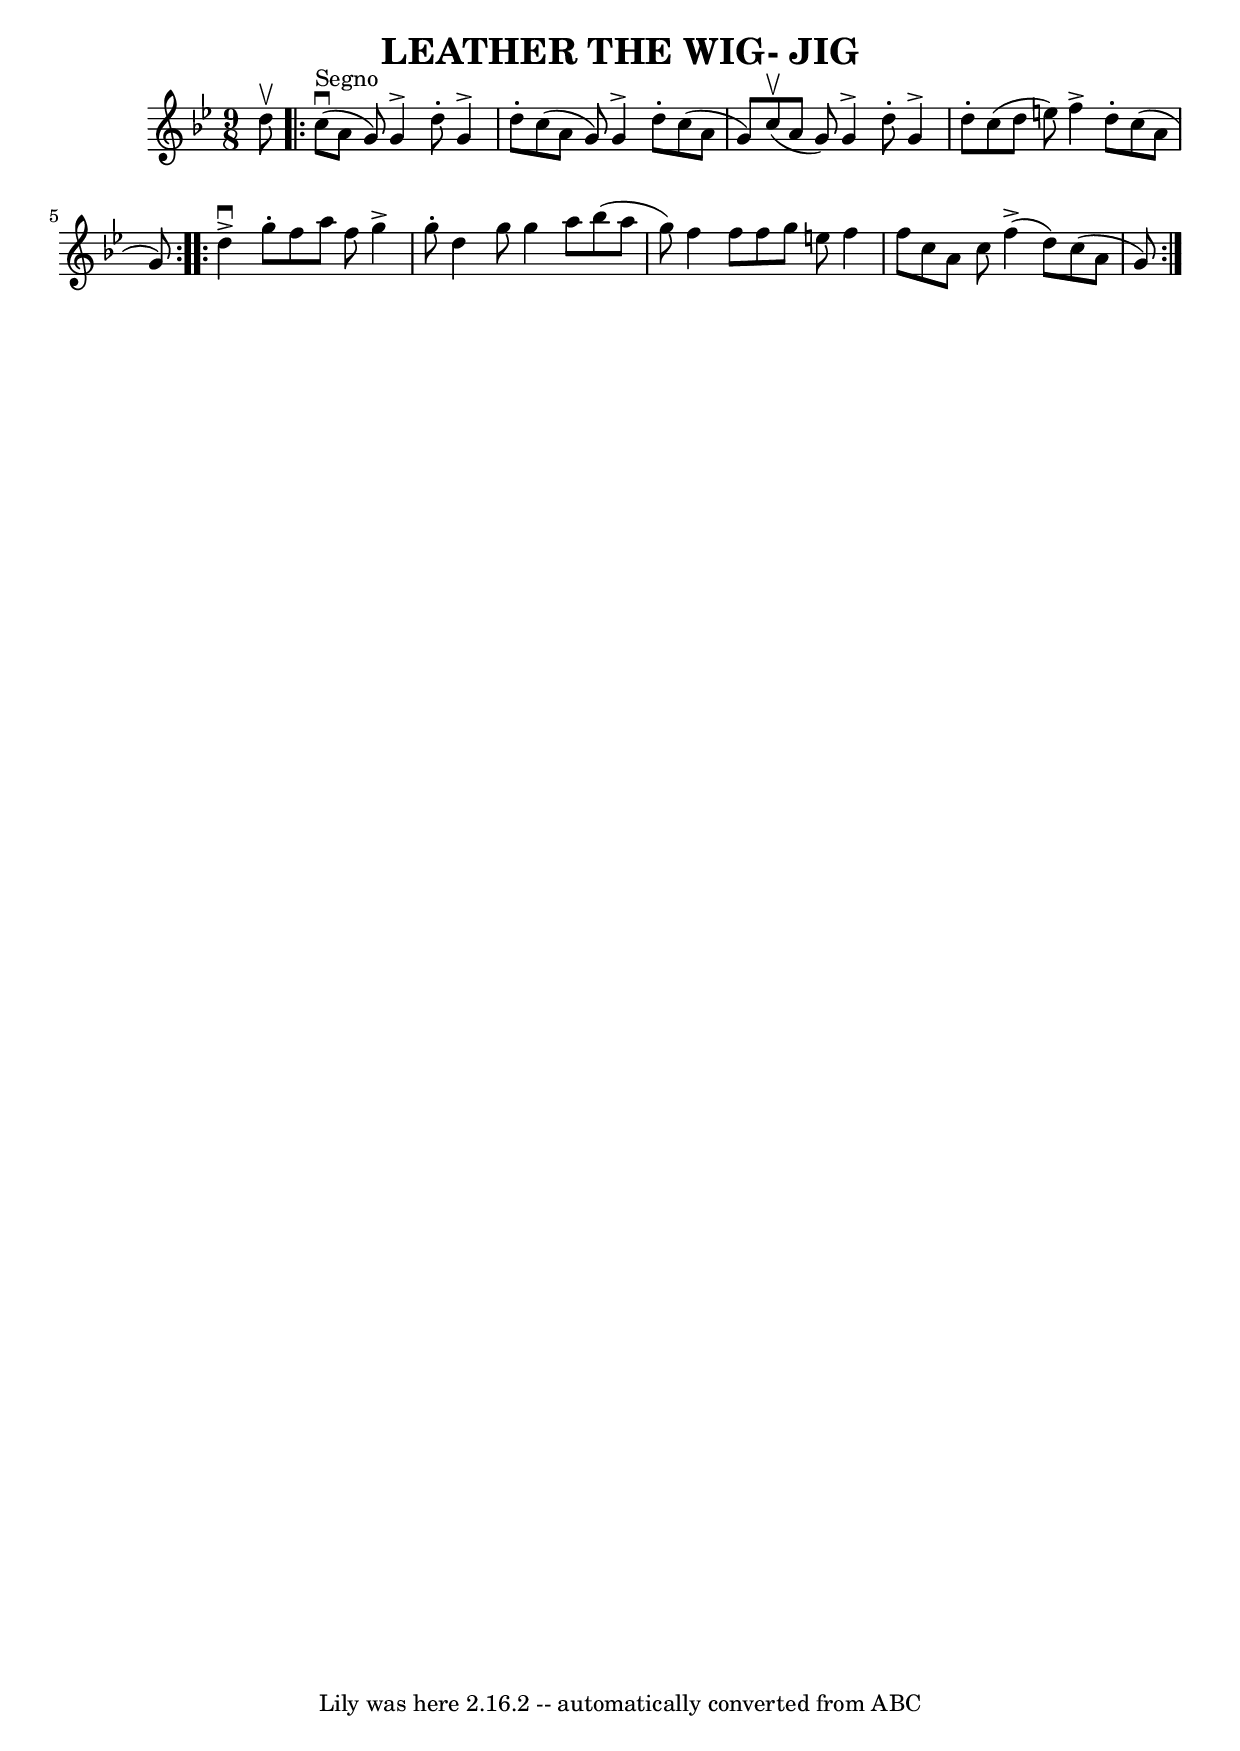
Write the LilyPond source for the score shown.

\version "2.16.2"
\include "Mammoth.ily"
\header {
  %% book = "Ryan's Mammoth Collection of Fiddle Tunes"
  crossRefNumber = "1"
  footnotes = ""
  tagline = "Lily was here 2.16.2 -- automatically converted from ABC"
  title = "LEATHER THE WIG- JIG"

}
voicedefault =  {


  \time 9/8 
  \key g \minor
  d''8^\upbow         
  \repeat volta 2 {
    c''8^"Segno"(^\downbow a'8 g'8) g'4^\accent d''8 -. g'4^\accent   
    d''8 -.   |
    c''8 (a'8 g'8) g'4^\accent d''8 -. c''8 (
    a'8 g'8)       |
    c''8 (^\upbow a'8 g'8) g'4^\accent d''8 -. g'4^\accent d''8 -.   |
    c''8 (d''8 e''8  -) f''4^\accent d''8 -. c''8 (a'8 g'8)   
  }     

  \repeat volta 2 {
    d''4^\downbow^\accent g''8 -. f''8 a''8 f''8    
    g''4^\accent g''8 -.   |
    d''4 g''8 g''4 a''8 bes''8 (
    a''8 g''8)       |
    f''4 f''8 f''8 g''8 e''8 f''4  
    f''8    |
    c''8 a'8 c''8 f''4 (^\accent d''8) c''8 
    (a'8 g'8)     
  }   

}

\score{
  <<

    \context Staff="default"
    {
      \voicedefault 
      
    }

  >>
  \layout {
    
  }
  \midi {
  }

}
